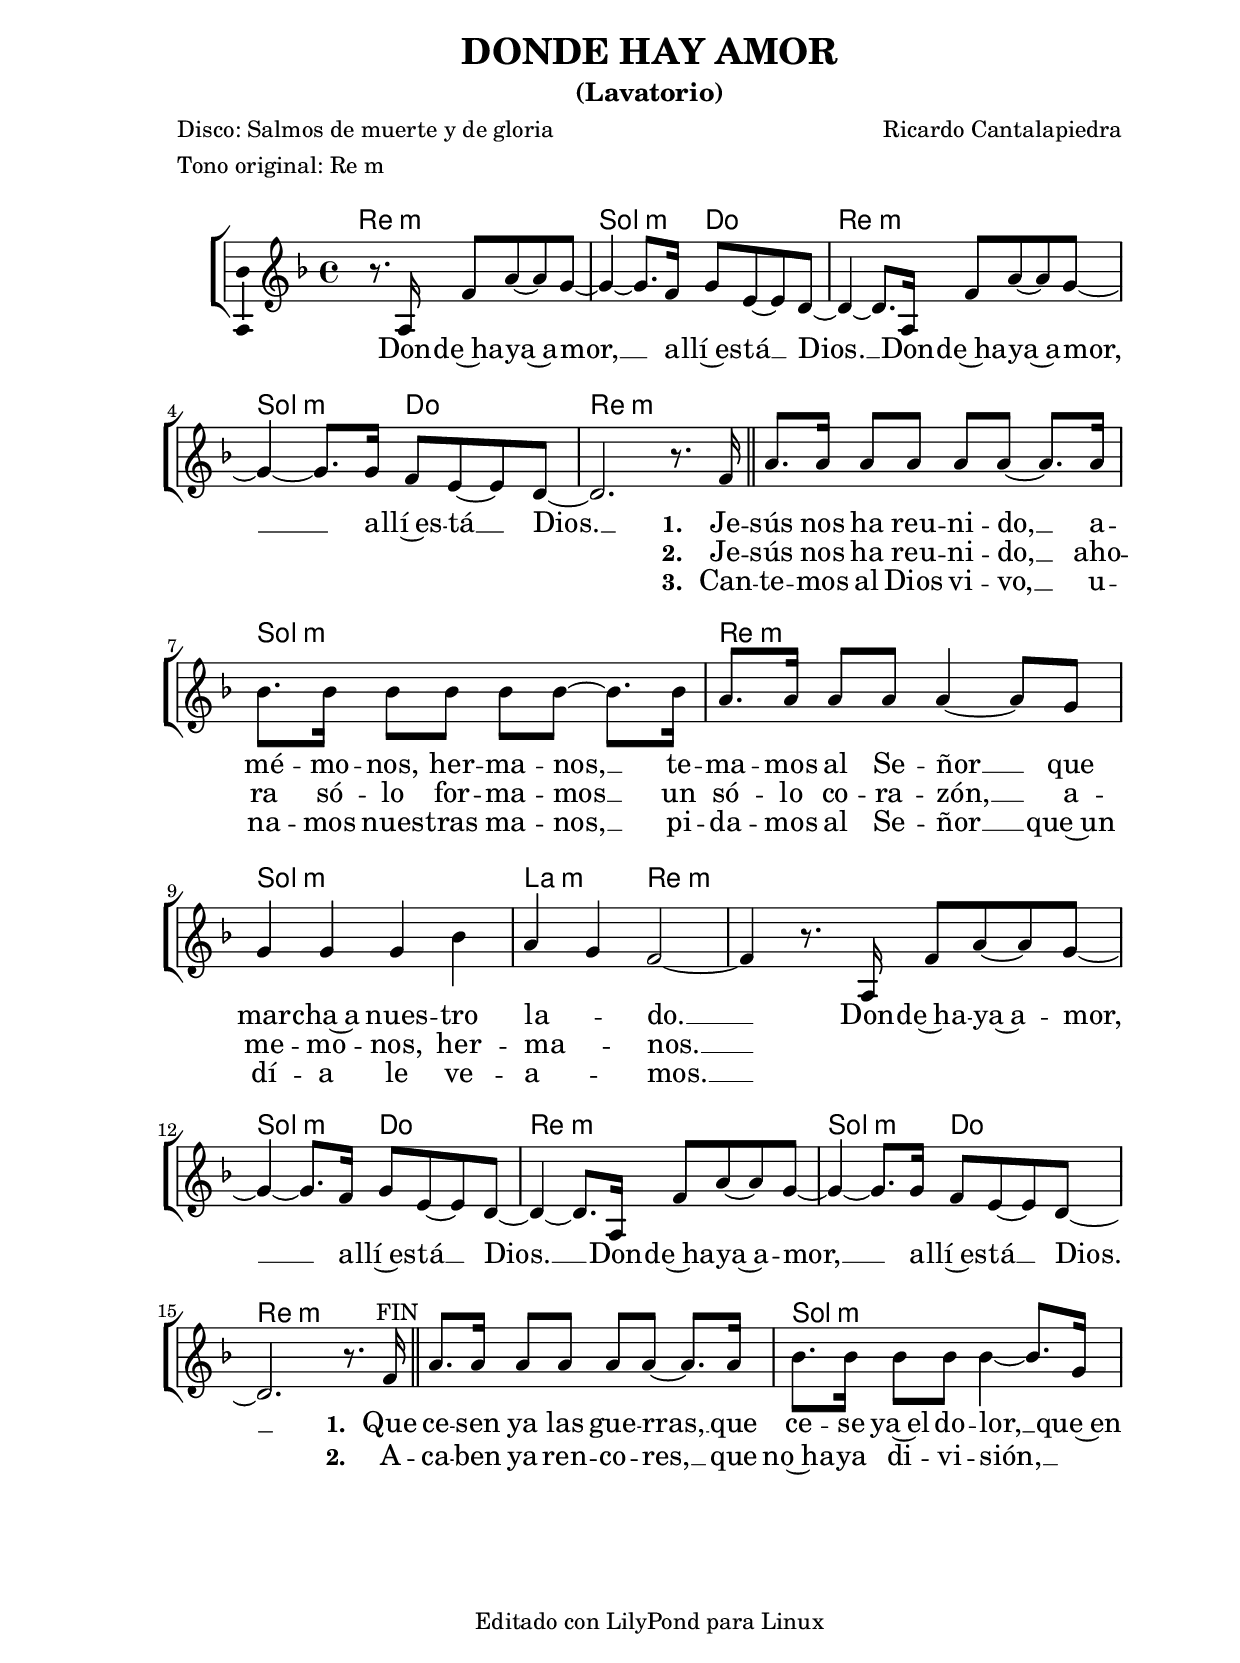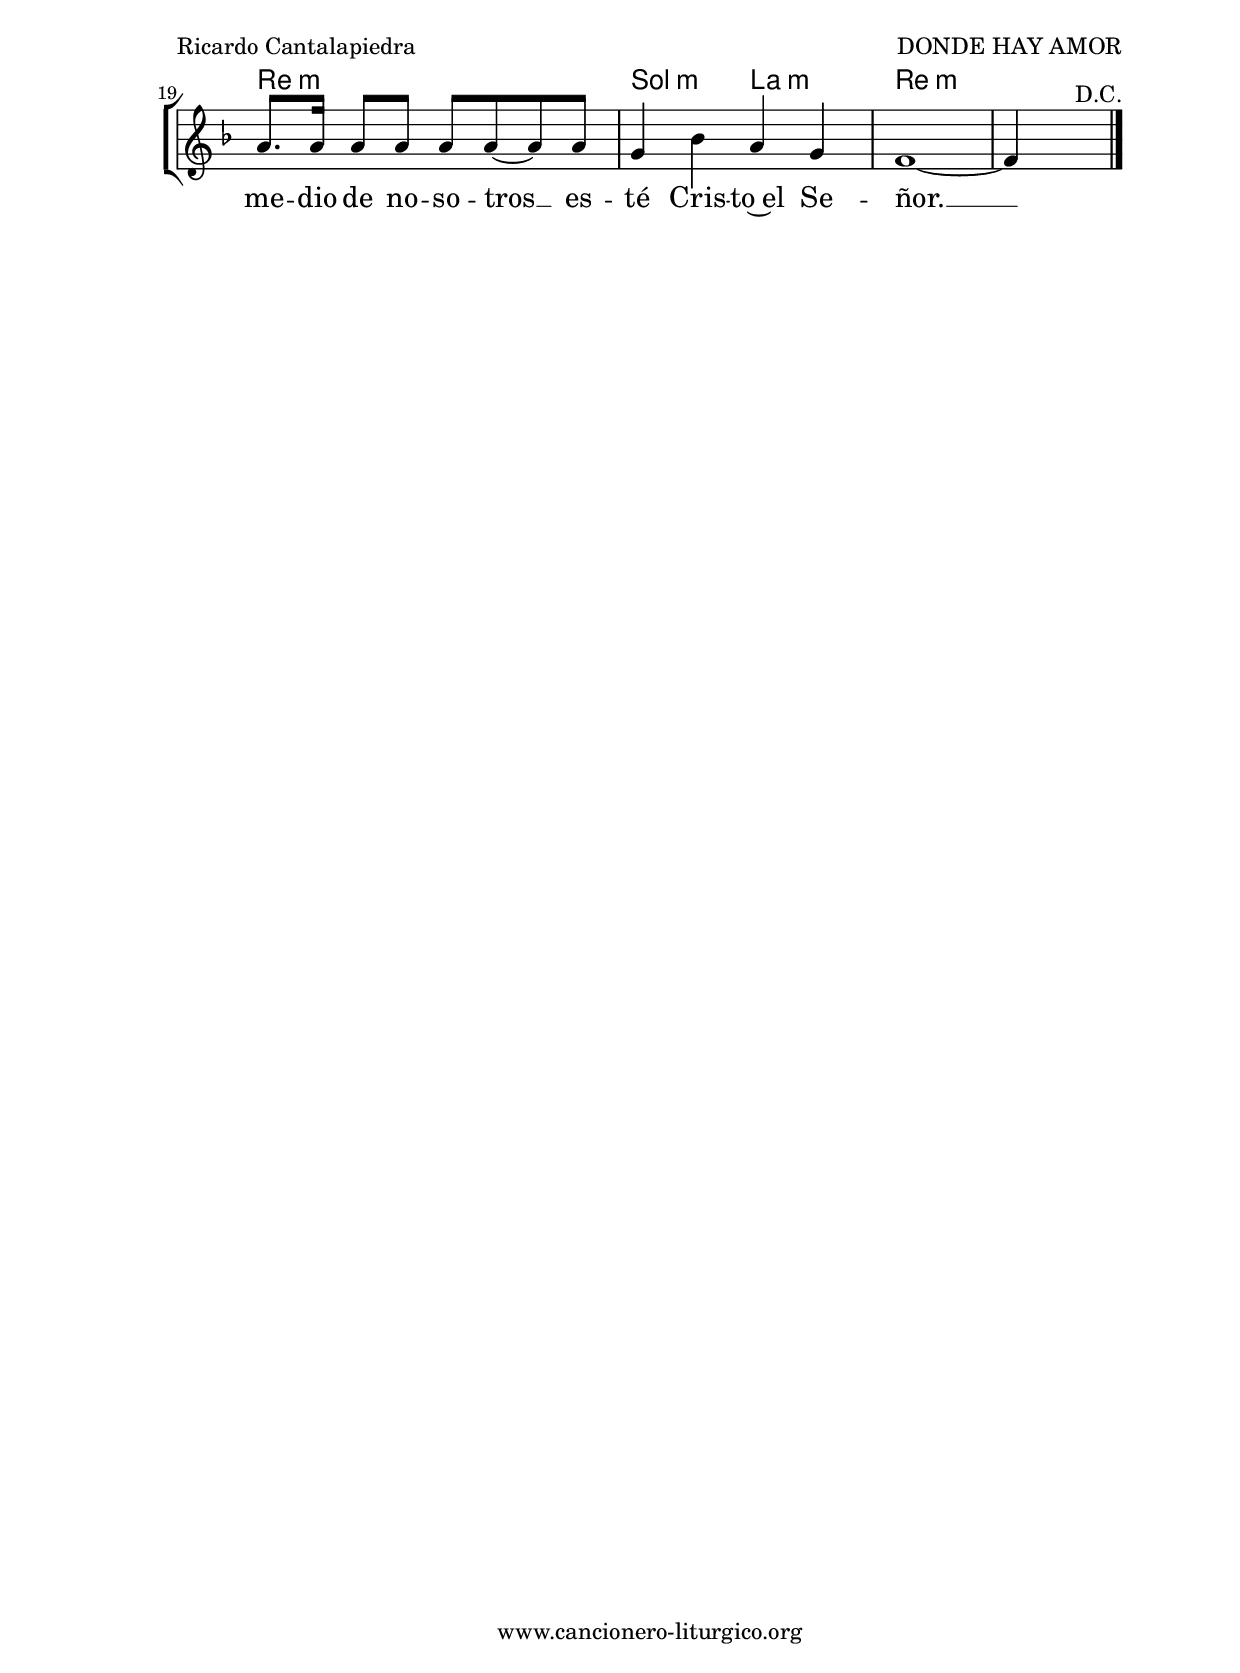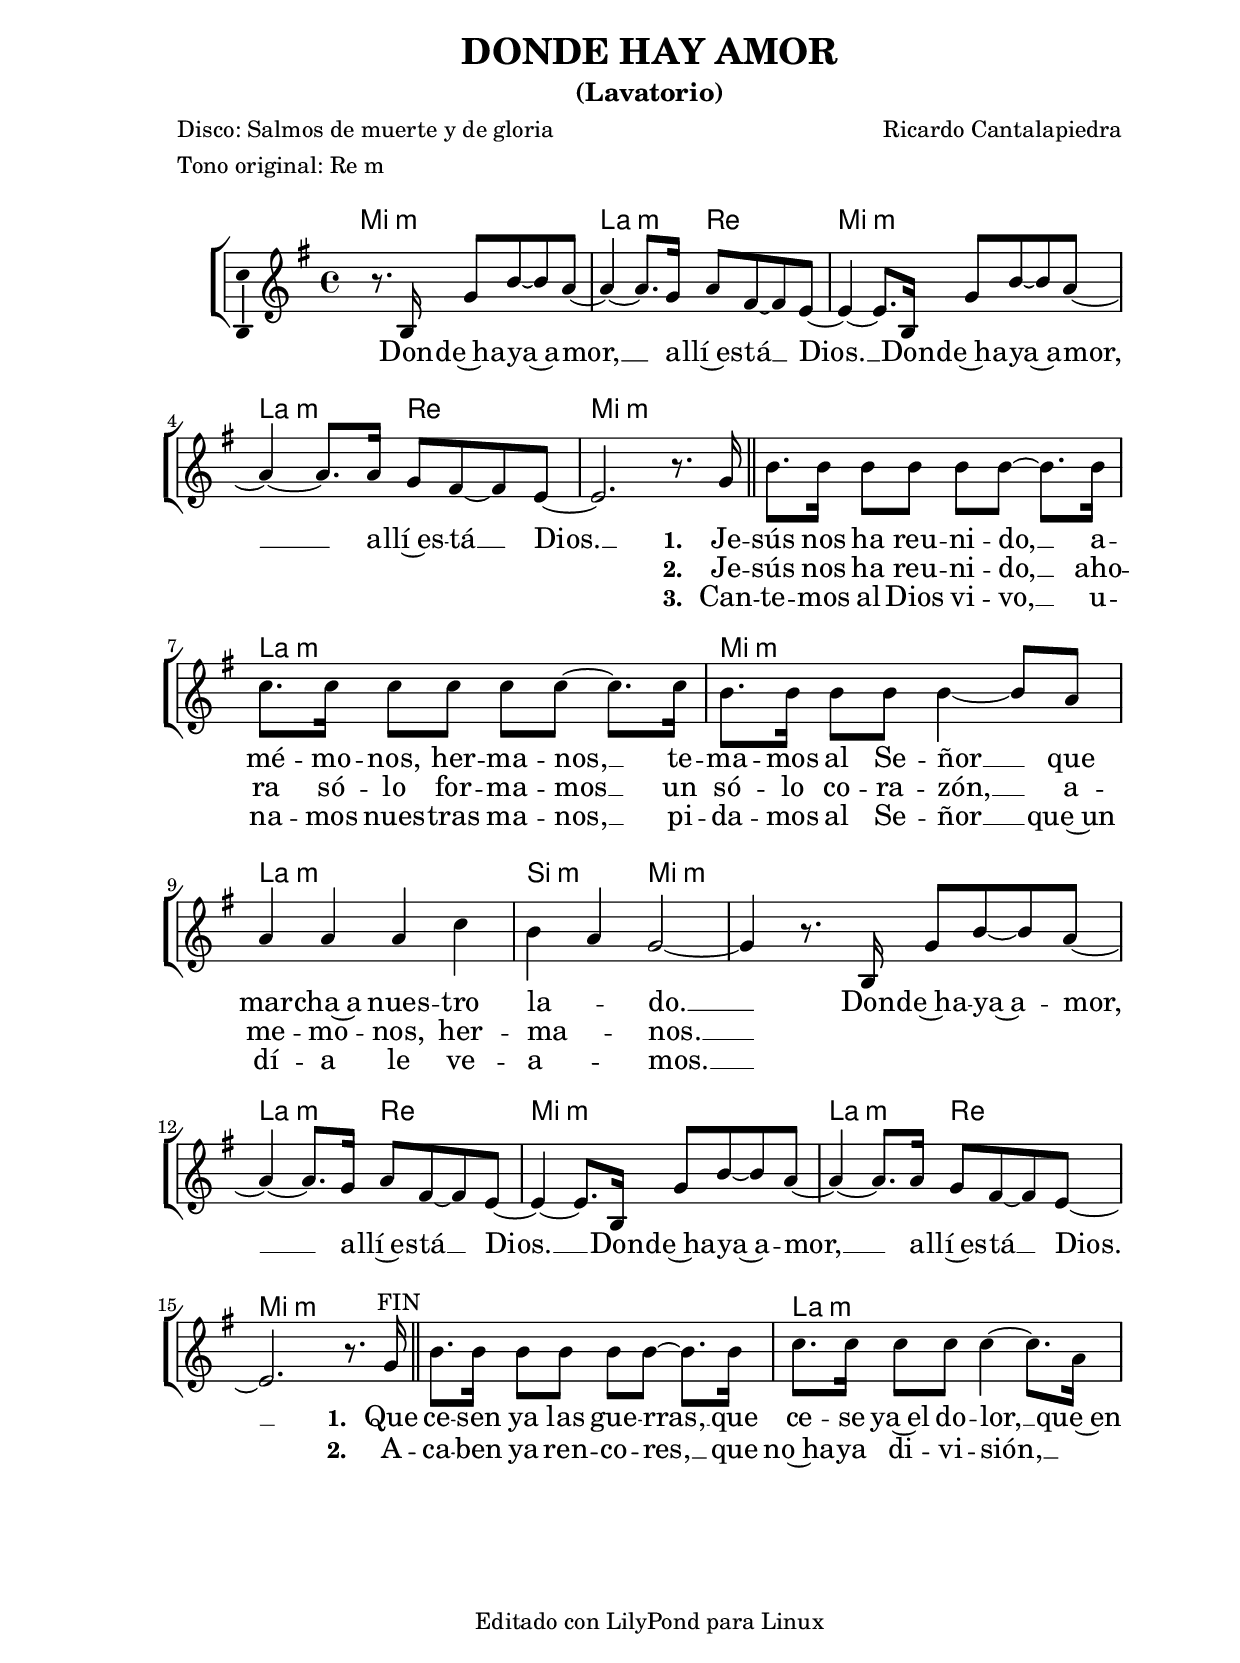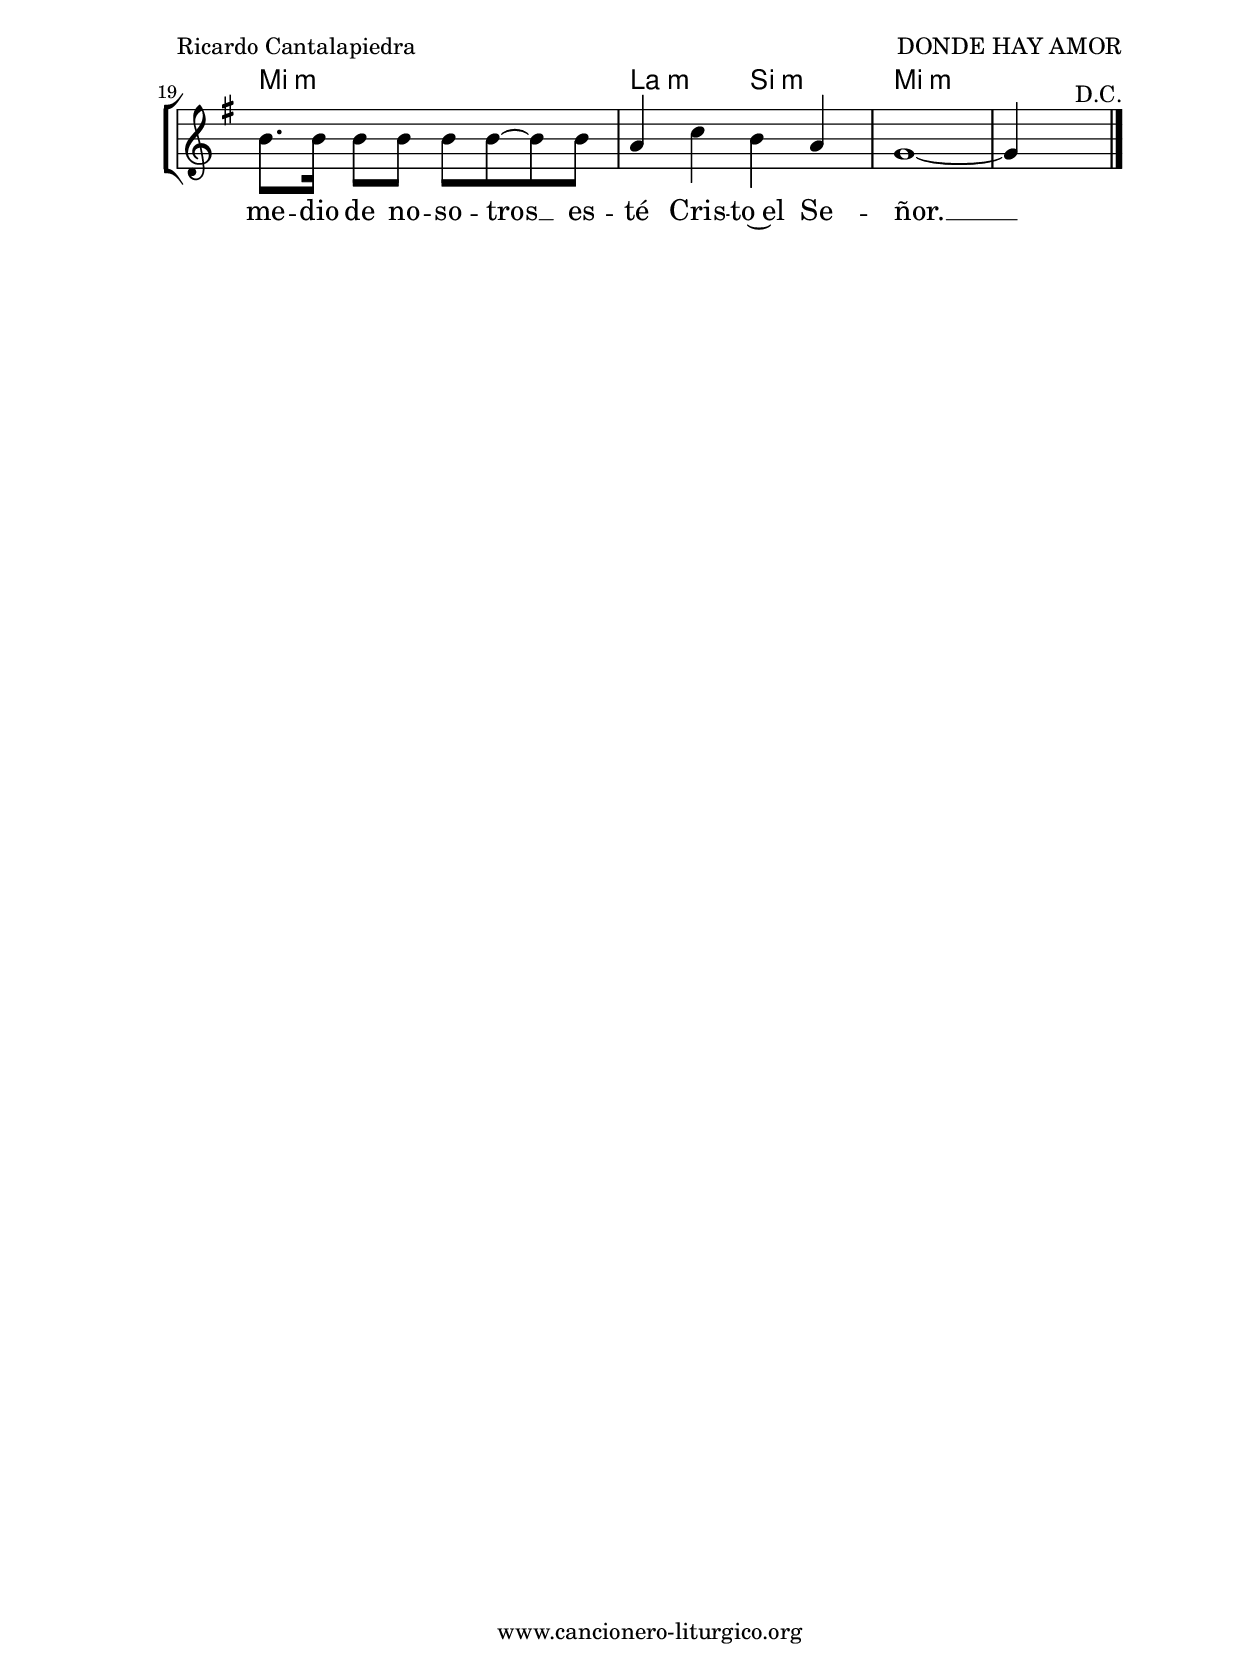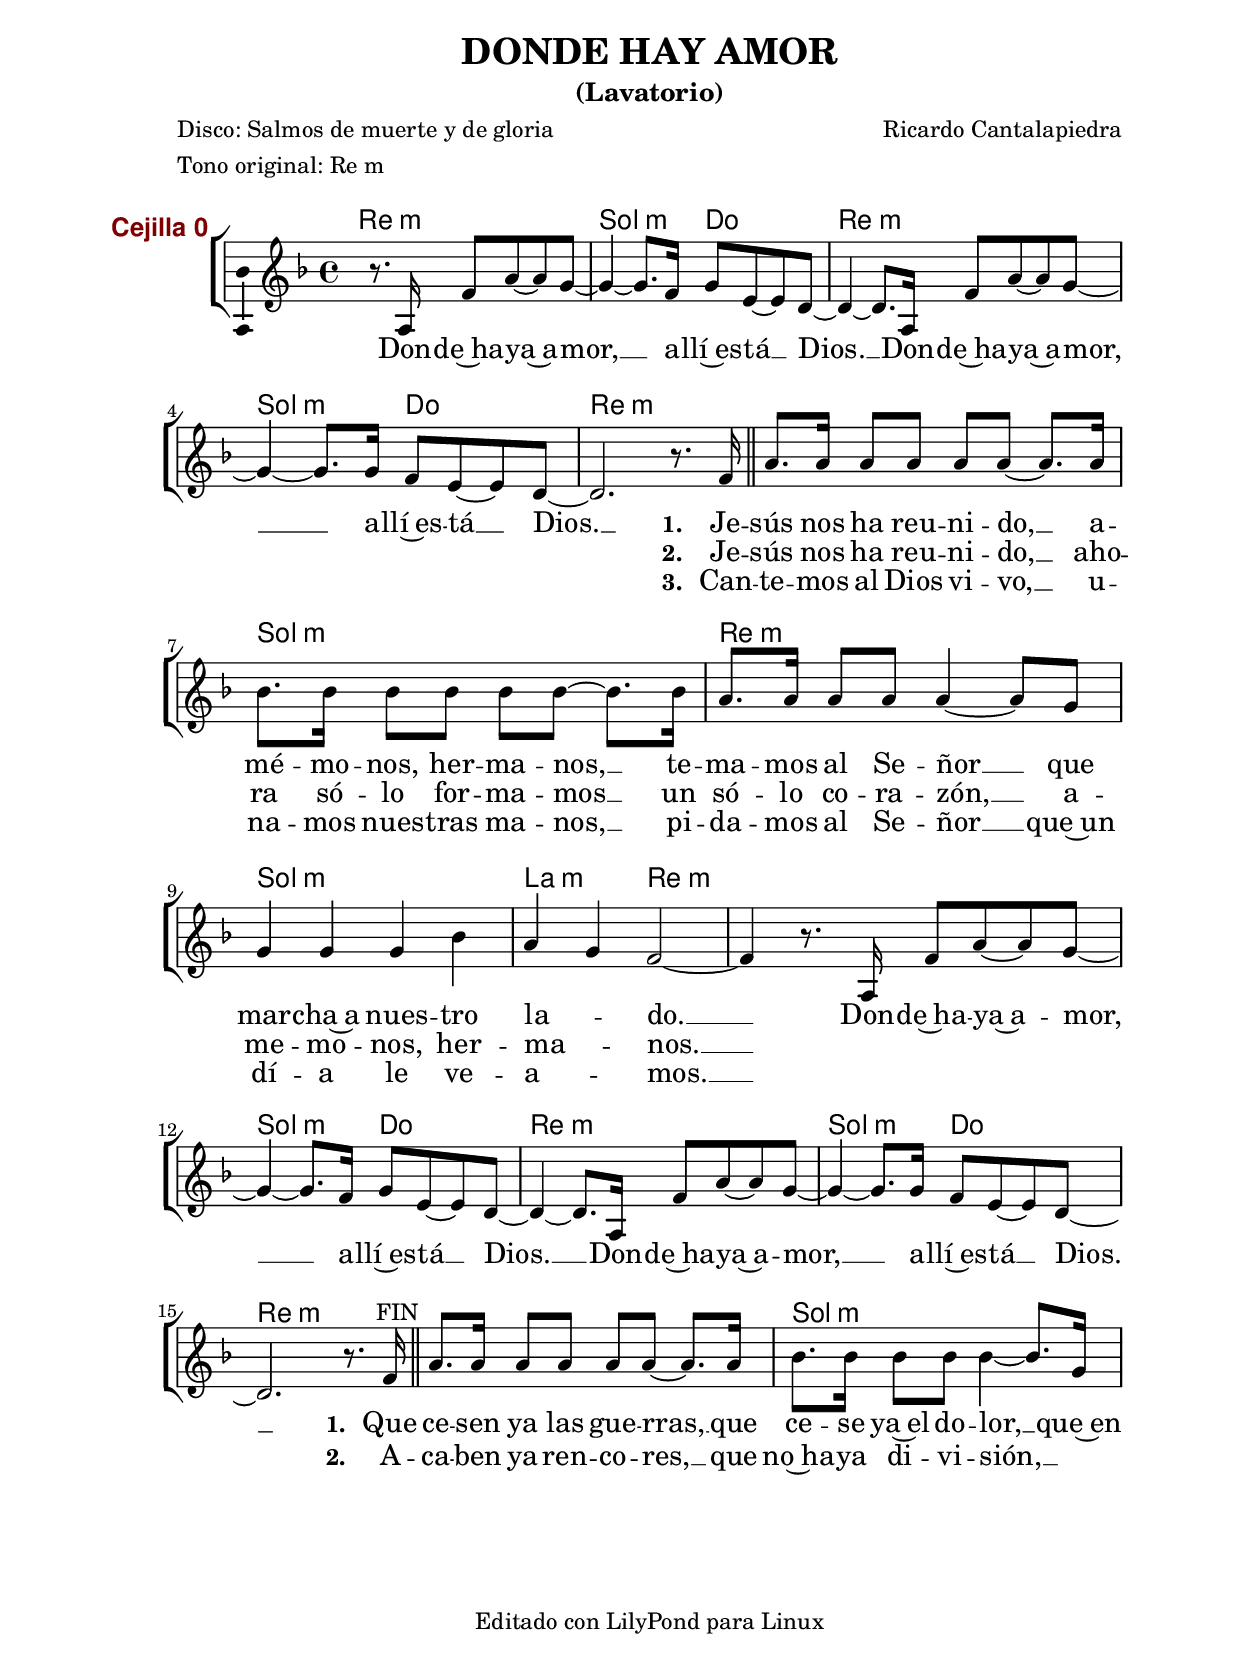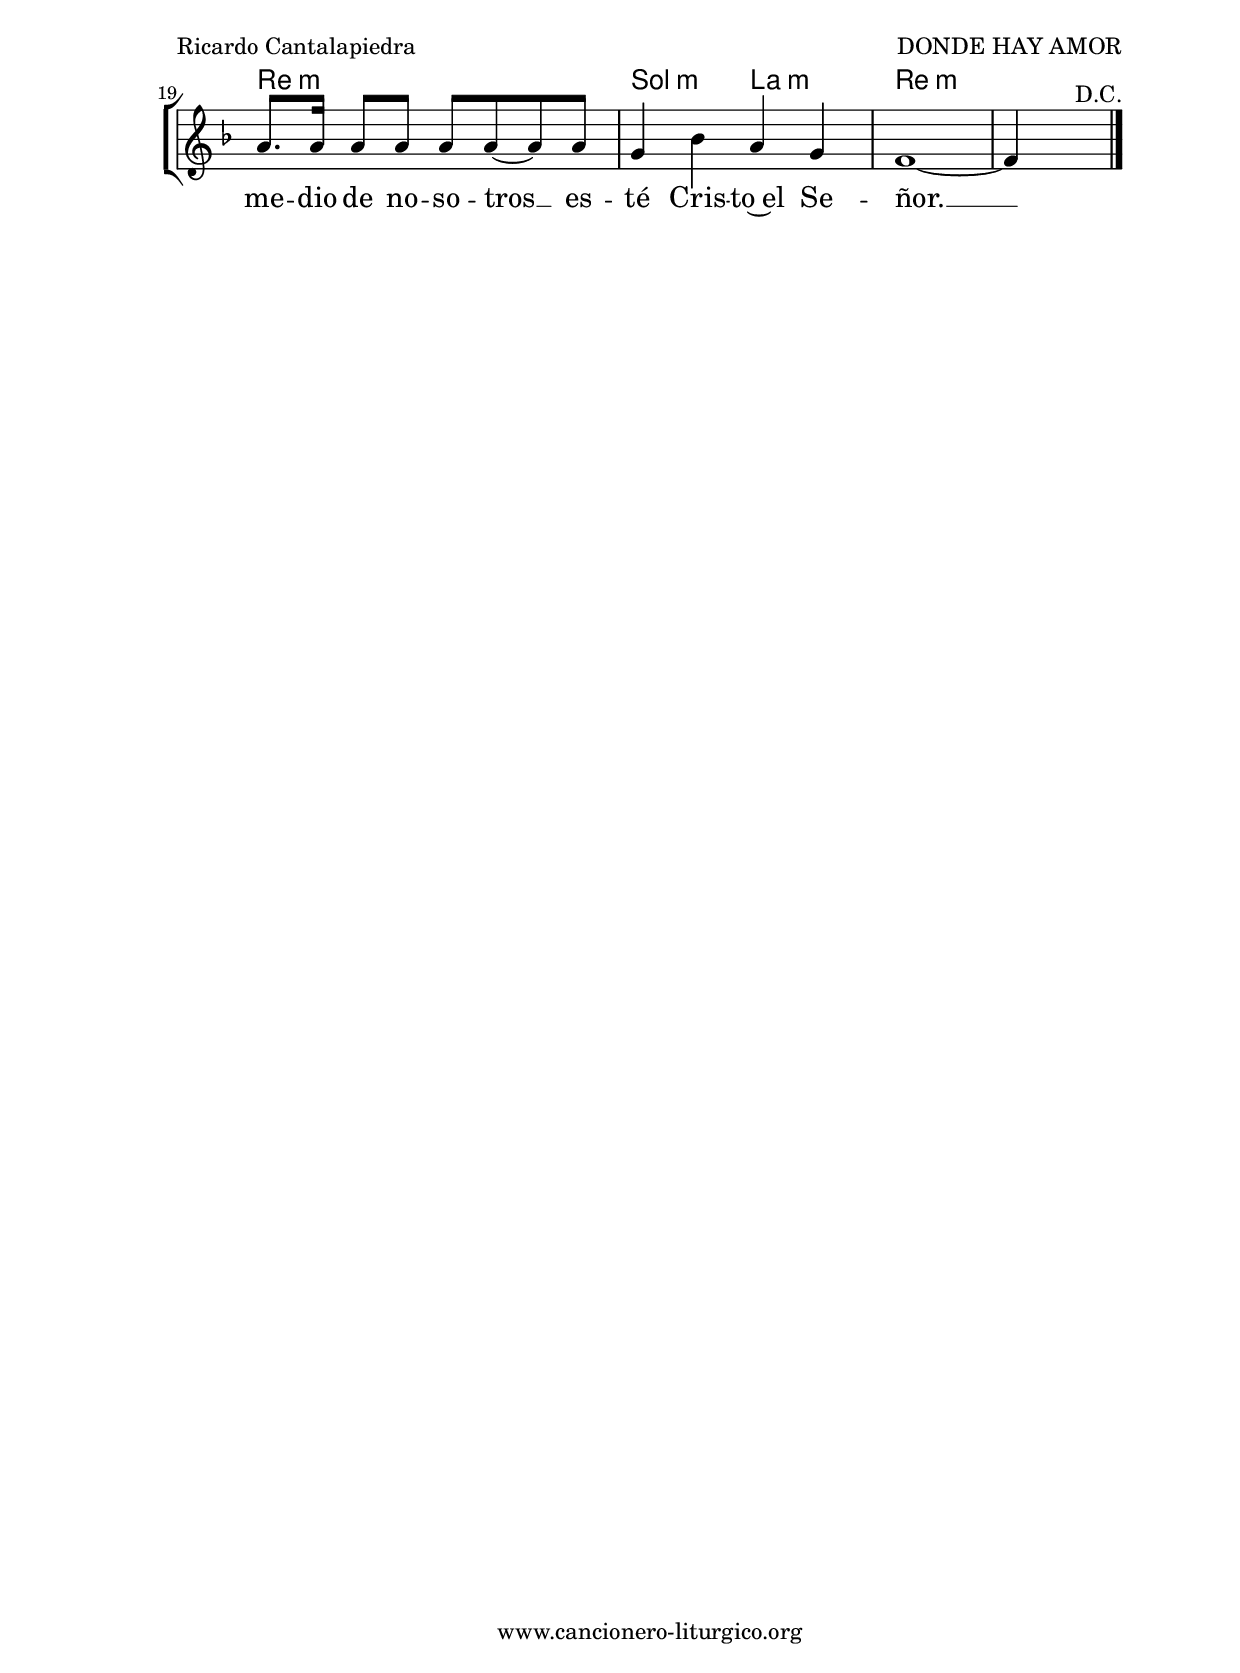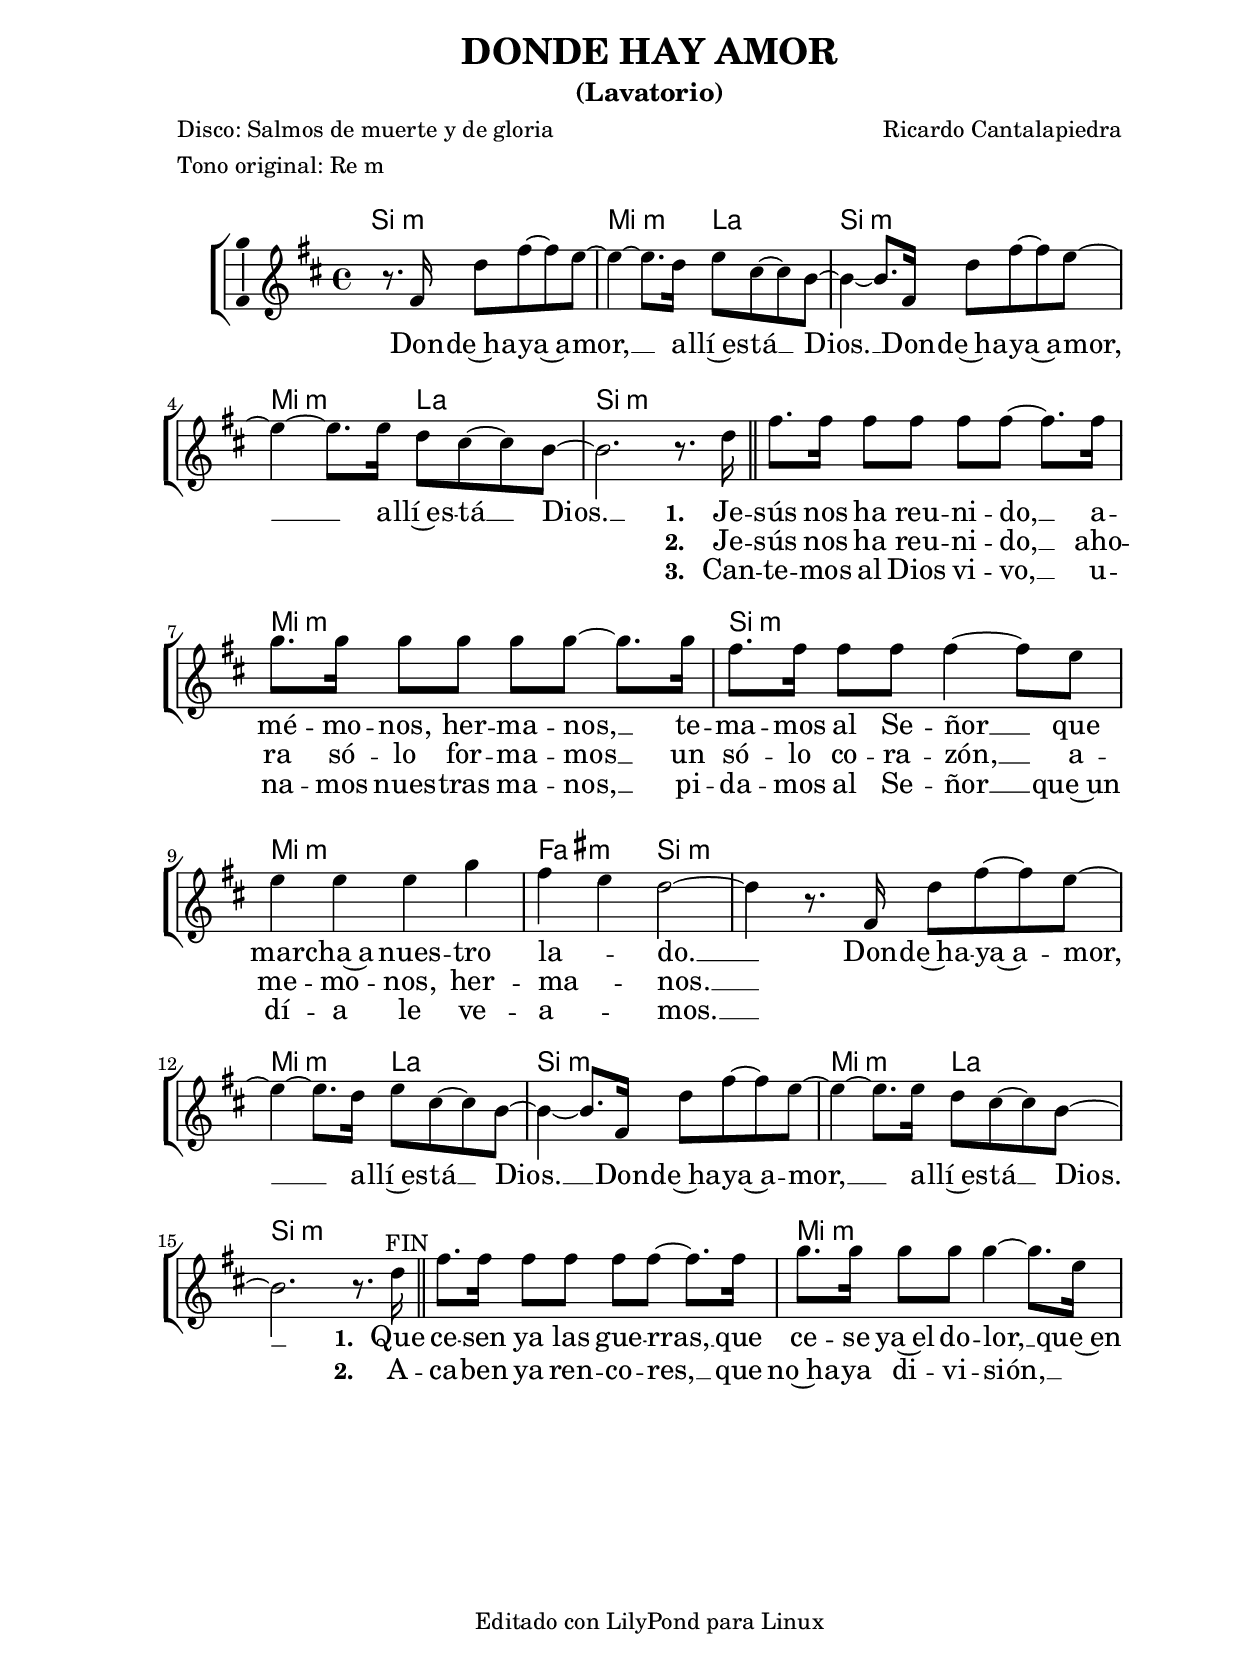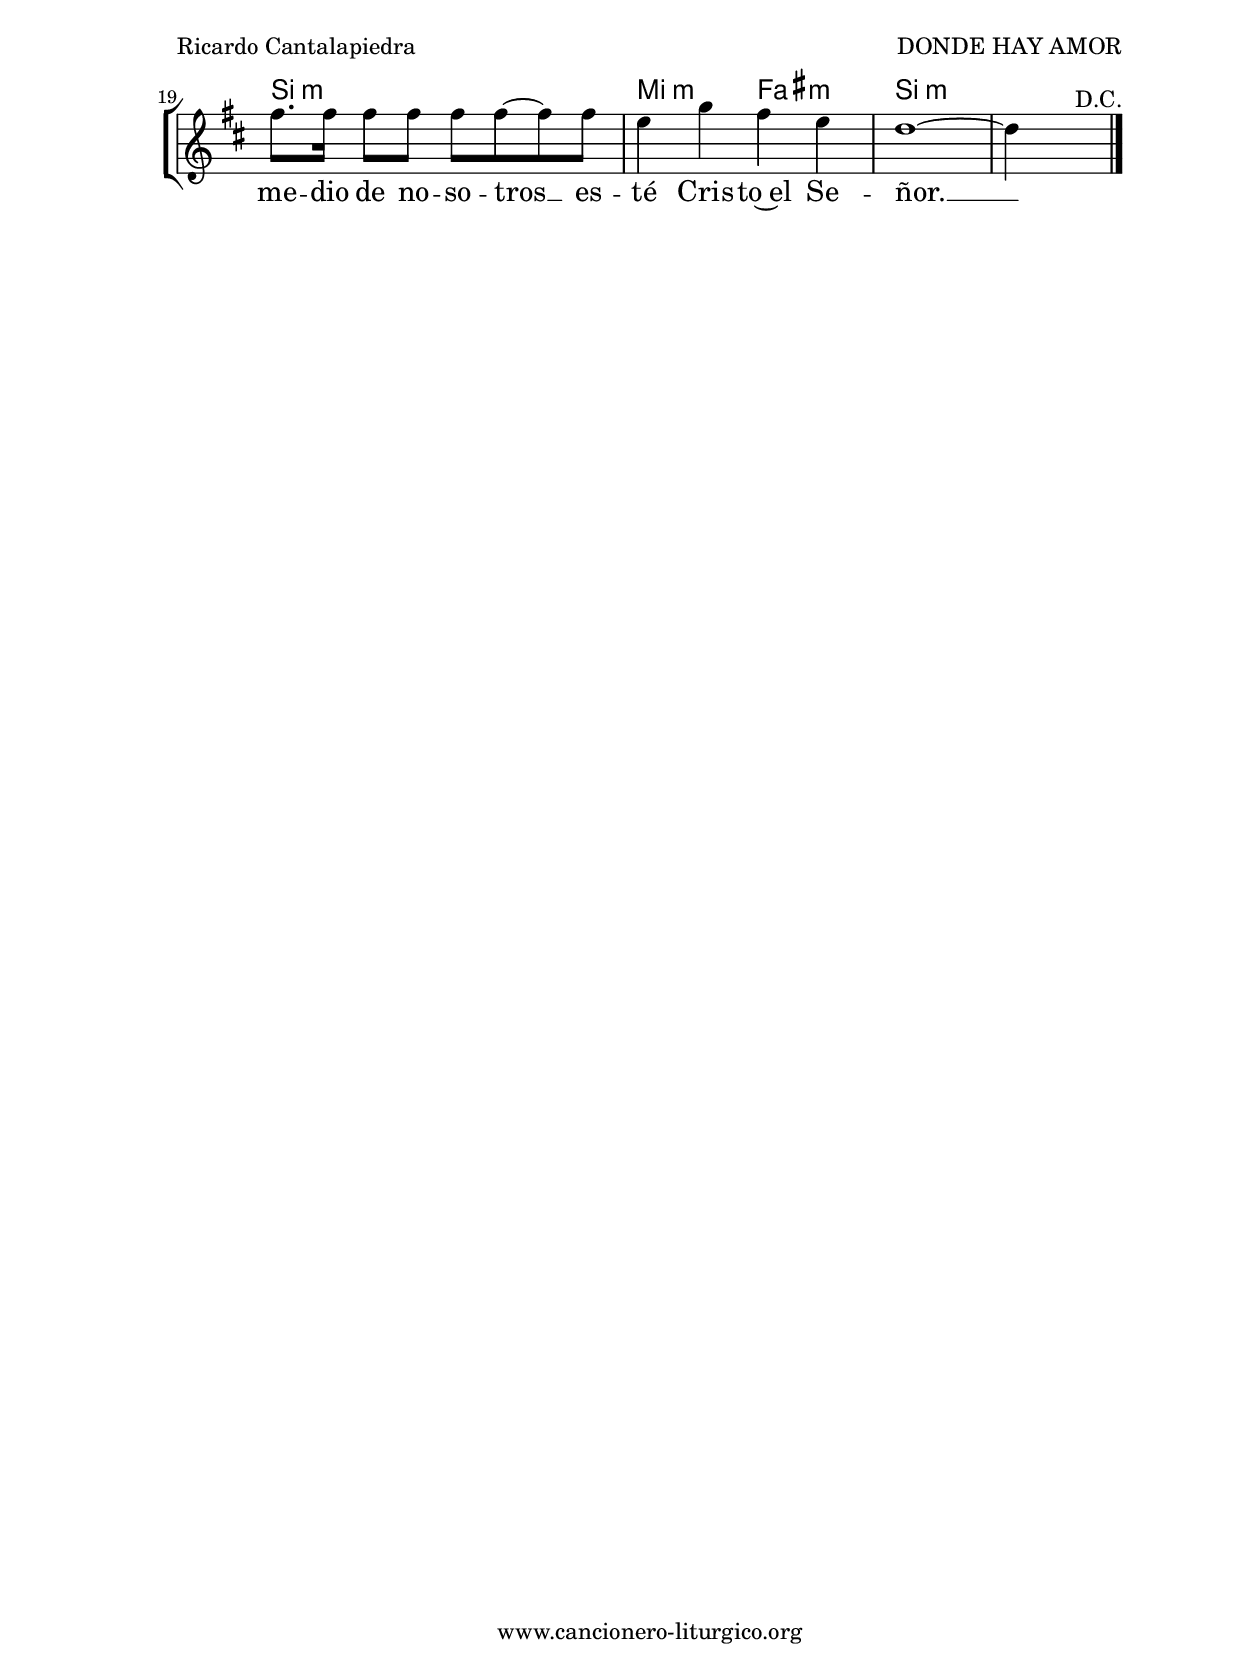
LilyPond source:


italicas=\override LyricText #'font-shape = #'italic

%versión de lilypond para la que se ha escrito esta partitura:
\version "2.16.0"

	%Tamaño papel
	#(set-default-paper-size "a4")
	%Tamaño partitura
	#(set-global-staff-size 20)
	%No responde al pulsar sobre una nota
	#(ly:set-option 'point-and-click #f)

%parámetros del encabezamiento:
\header {
	title = "DONDE HAY AMOR"
	subtitle = "(Lavatorio)"
	composer = "Ricardo Cantalapiedra"
	poet = "Disco: Salmos de muerte y de gloria"
	meter = "Tono original: Re m"
	arranger = ""
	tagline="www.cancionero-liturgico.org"
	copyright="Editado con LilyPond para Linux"
	tiempo = ""
	usos = "Entrada, Comunión"
	letra = ""
	}

%parámetros asociados al papel:
\paper  {
	oddHeaderMarkup = \markup {\fill-line { \on-the-fly #not-first-page \fromproperty #'header:title \on-the-fly #not-first-page \fromproperty #'header:composer }}
	evenHeaderMarkup = \markup {\fill-line { \fromproperty #'header:composer \fromproperty #'header:title }}
	#(set-paper-size "a4")
	print-page-number = ##f
	first-page-number = 1
	print-first-page-number = ##f
%	head-separation = 3.0 \cm
	top-margin = 2.0 \cm
	bottom-margin = 0.5\cm
%%%	bottom-margin = -1.0\cm
	left-margin = 3.0 \cm
	line-width = 16.0 \cm 
	indent = 8\mm
	interscoreline = 2.\mm
	between-system-space = 15\mm
%	para que las partituras no llenen la hoja:
	ragged-bottom = ##t
%	idem para la última hoja:
	ragged-last-bottom = ##f
%	para que las partituras llenen el ancho del papel:
	ragged-last = ##f
	after-title-space = 2.5 \cm
%page-count=1
%system-count=7

	%Flexible Vertical Spacing
%	markup-markup-spacing =
%	#'((basic-distance . 15) (minimum-distance . 15) (padding . 3))
	markup-system-spacing =
	#'((basic-distance . 15) (minimum-distance . 15) (padding . 3))
	system-system-spacing =
	#'((basic-distance . 15) (minimum-distance . 15) (padding . 3))
	score-system-spacing =
	#'((basic-distance . 15) (minimum-distance . 15) (padding . 5))
%	top-system-spacing = % header
%	#'((basic-distance . 8) (minimum-distance . 0) (padding . 0))
%	top-markup-spacing =
%	#'((basic-distance . 20) (minimum-distance . 20) (padding . 0))
	last-bottom-spacing = % footer
	#'((basic-distance . 5) (minimum-distance . 5) (padding . 0))
%	score-markup-spacing =
%	#'((basic-distance . 16) (minimum-distance . 13) (padding . 0))

	}


%parámetros que afectan a toda la partitura:
global =  {
	%clave de sol (G):
	\clef G
	%armadura:
%	\transpose f ees
	\key d \minor
	\tempo 4=100
	\set Score.tempoHideNote = ##t
	}


acordes = {
	\italianChords
	\chordmode {
%	\transpose f ees
{

d1:m g2:m c
d1:m g2:m c
d1:m

d1:m g:m d:m g:m a2:m d:m

s1
g2:m c
d1:m g2:m c
d1:m

s1

d1:m g:m d:m g2:m a:m d1:m
s2 %s2

	}
	}
}



melodia = 
%	\transpose f ees
{
\time 4/4

\relative c'{

s4 r8. a16 f'8 a~a g~
g4~g8. f16 g8 e~e d~
d4~d8. a16 f'8 a~a g~
g4~g8. g16 f8 e~e d~
d2. r8. f16

\bar "||"

a8. a16 a8 a a a~a8. a16
bes8. bes16 bes8 bes bes bes~bes8. bes16
a8. a16 a8 a a4~a8 g
g4 g g bes
a4 g f2~
f4 r8. a,16 f'8 a~a g~
g4~g8. f16 g8 e~e d~
d4~d8. a16 f'8 a~a g~
g4~g8. g16 f8 e~e d~
d2.

s4
\bar ""
s2 s4

r8.^"     FIN" f16

\bar "||"

a8. a16 a8 a a a~a8. a16
bes8. bes16 bes8 bes bes4~bes8. g16
a8. a16 a8 a a a~a a
g4 bes a g
f1~
f4 s4^"  D.C." %%%% s2^"  D.C."

\bar "|."

}
}


texto = \lyricmode {
Don -- de~ha -- ya~a -- mor, __ a -- llí~es -- tá __ Dios. __
Don -- de~ha -- ya~a -- mor, __ a -- llí~es -- tá __ Dios. __

\set stanza =#"1. " Je -- sús nos ha reu -- ni -- do, __
a -- mé -- mo -- nos, her -- ma -- nos, __
te -- ma -- mos al Se -- ñor __
que mar -- cha~a nues -- tro la -- _ do. __

Don -- de~ha -- ya~a -- mor, __ a -- llí~es -- tá __ Dios. __
Don -- de~ha -- ya~a -- mor, __ a -- llí~es -- tá __ Dios. __

\set stanza =#"1. " Que ce -- sen ya las gue -- rras, __
que ce -- se ya~el do -- lor, __
que~en me -- dio de no -- so -- tros __
es -- té Cris -- to~el Se -- ñor. __
}

textodos = \lyricmode {
\skip1 \skip1 \skip1 \skip1
\skip1 \skip1 \skip1 \skip1
\skip1 \skip1 \skip1 \skip1
\skip1 \skip1 \skip1 \skip1
\set stanza =#"2. " Je -- sús nos ha reu -- ni -- do, __
aho -- ra só -- lo for -- ma -- mos __
un só -- lo co -- ra -- zón, __
a -- me -- mo -- nos, her -- ma -- _ nos. __ "  "

\skip1 \skip1 \skip1 \skip1
\skip1 \skip1 \skip1 \skip1
\skip1 \skip1 \skip1 \skip1
\skip1 \skip1 \skip1

\set stanza =#"2. " A -- ca -- ben ya ren -- co -- res, __
que no~ha -- ya di -- vi -- sión, __
}

textotres = \lyricmode {
\skip1 \skip1 \skip1 \skip1
\skip1 \skip1 \skip1 \skip1
\skip1 \skip1 \skip1 \skip1
\skip1 \skip1 \skip1 \skip1
\set stanza =#"3. " Can -- te -- mos al Dios vi -- vo, __
u -- na -- mos nues -- tras ma -- nos, __
pi -- da -- mos al Se -- ñor __
que~un dí -- a le ve -- a -- _ mos. __
}


acordesStaff = \context ChordNames = acordesStaff <<
	\set chordChanges = ##t
	\acordes
	>>


%%%%%%%%%%%%%%%%%%%%%%%%%%%%%%%%%%% CEJILLA %%%%%%%%%%%%%%%%%%%%%%%%%%%%%%%%%%%
acordescejilla = {
%%%	\override ChordNames.ChordName #'font-size = #-1
%%%	\override ChordNames.ChordName #'font-series = #'bold
	\transpose c c {
		\acordes
		}
	}

acordescejillaStaff = \context ChordNames = acordescejillaStaff <<
	\set Staff.instrumentName = \markup \with-color #darkred \larger \bold \sans "Cejilla 0"
	\set chordChanges = ##t
	\acordescejilla
	>>
%%%%%%%%%%%%%%%%%%%%%%%%%%%%%%%%%%% CEJILLA %%%%%%%%%%%%%%%%%%%%%%%%%%%%%%%%%%%


vozStaff = \context Voice = vozStaff
\with {\consists "Ambitus_engraver"}
<<
%	\set Staff.instrumentName = ""
%	\set Staff.shortInstrumentName = ""
%	\set Staff.midiInstrument = #"clarinet"
%	\set Staff.midiInstrument = #"cello"
	\set Staff.midiInstrument = #"flute"
%	\set Staff.midiInstrument = #"electric guitar (jazz)"
%	\set Staff.midiInstrument = #"english horn"
%	\set Staff.midiInstrument = #"violin"
%	\set Staff.midiInstrument = #"glockenspiel"
	\set Staff.midiMinimumVolume = #0.7
	\set Staff.midiMaximumVolume = #0.9
	\global
	\melodia
	>>


textoStaff = \context Lyrics = textoStaff <<
	\lyricsto vozStaff \texto
	>>

textodosStaff = \context Lyrics = textodosStaff <<
	\lyricsto vozStaff \textodos
	>>

textotresStaff = \context Lyrics = textotresStaff <<
	\lyricsto vozStaff \textotres
	>>


\book {
	\score {
		\context ChoirStaff {
			\override StaffGroup.SystemStartBracket #'collapse-height = #1
			\override Score.SystemStartBar #'collapse-height = #1
			<<
			\acordesStaff
			\vozStaff
			\textoStaff
			\textodosStaff
			\textotresStaff
			>>
			}
		\layout {
	    		\context {
				\Lyrics
				\override LyricText #'font-size = #2
				}
	   		 \context {
				\Score
				\override StaffSymbol #'staff-space = #(magstep +3)
				}
			}
		}
	\score {
		\unfoldRepeats
		\context ChoirStaff {
			<<
			\acordesStaff
			\vozStaff
			>>
			}
		\midi {
	  		\context {
	  			\Score
				tempoWholesPerMinute = #(ly:make-moment 70 4)
				}
			}
		}
	}


%Partitura para guitarra
#(define output-suffix "G")
\book {
	\score {
		\context ChoirStaff {
			\override StaffGroup.SystemStartBracket #'collapse-height = #1
			\override Score.SystemStartBar #'collapse-height = #1
			<<
			\acordescejillaStaff
			\vozStaff
			\textoStaff
			\textodosStaff
			\textotresStaff
			>>
			}
		\layout {
%%%%%%%%%%%%%%%%%%%%%%%%%%%%%%%%%%% CEJILLA %%%%%%%%%%%%%%%%%%%%%%%%%%%%%%%%%%%
			\context {
				\ChordNames \consists Instrument_name_engraver
				}
%%%%%%%%%%%%%%%%%%%%%%%%%%%%%%%%%%% CEJILLA %%%%%%%%%%%%%%%%%%%%%%%%%%%%%%%%%%%
	    		\context {
				\Lyrics
				\override LyricText #'font-size = #2
				}
	   		 \context {
				\Score
				\override StaffSymbol #'staff-space = #(magstep +3)
				}
			}
		}
	}


#(define output-suffix "C")
\book {
	\score {
		\context ChoirStaff {
			\override StaffGroup.SystemStartBracket #'collapse-height = #1
			\override Score.SystemStartBar #'collapse-height = #1
\transpose c d
			<<
			\acordesStaff
			\vozStaff
			\textoStaff
			\textodosStaff
			\textotresStaff
			>>
			}
		\layout {
	    		\context {
				\Lyrics
				\override LyricText #'font-size = #2
				}
	   		 \context {
				\Score
				\override StaffSymbol #'staff-space = #(magstep +3)
				}
			}
		}
	}


#(define output-suffix "S")
\book {
	\score {
		\context ChoirStaff {
			\override StaffGroup.SystemStartBracket #'collapse-height = #1
			\override Score.SystemStartBar #'collapse-height = #1
\transpose c a
			<<
			\acordesStaff
			\vozStaff
			\textoStaff
			\textodosStaff
			\textotresStaff
			>>
			}
		\layout {
	    		\context {
				\Lyrics
				\override LyricText #'font-size = #2
				}
	   		 \context {
				\Score
				\override StaffSymbol #'staff-space = #(magstep +3)
				}
			}
		}
	}


